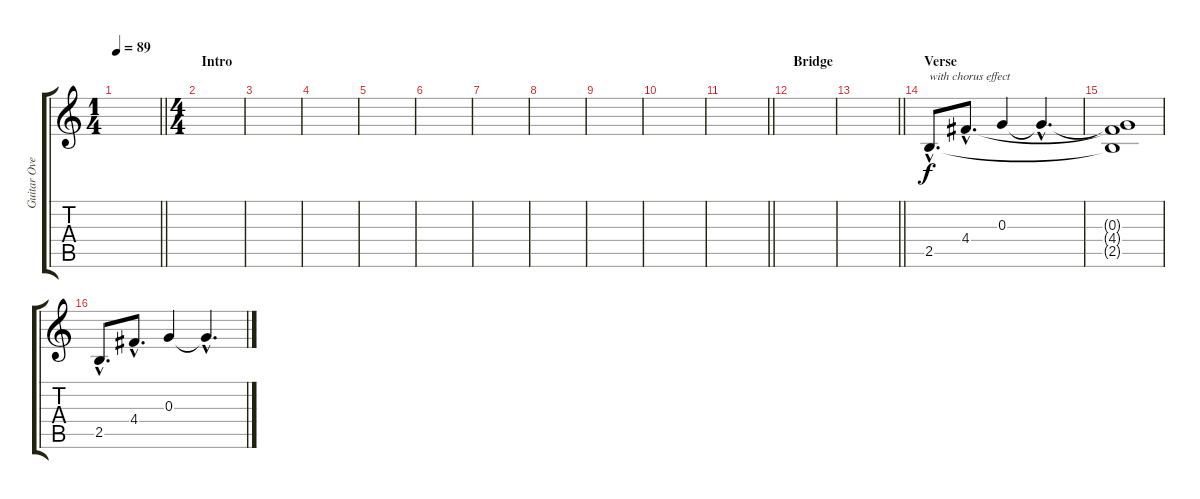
\track ("Guitar Overdub" "Guitar Ove") {instrument overdrivenguitar}
\staff {score tabs}
\tuning (E4 B3 G3 D3 A2 D2) {hide}
\ts (1 4)
\tempo 89
\clef g2
\barLineRight lightlight
\ks c
|
\ts (4 4)
\section ("" "Intro")
|
|
|
|
|
|
|
|
|
\barLineRight lightlight
|
\section ("" "Bridge")
|
\barLineRight lightlight
|
\section ("" "Verse")
2.5{hac}.8{d txt "with chorus effect"} 4.4{hac}.8{d} 0.3.4 0.3{hac t}.4{d} |
(0.3{t} 4.4{t} 2.5{t}).1 |
2.5{hac}.8{d} 4.4{hac}.8{d} 0.3.4 0.3{hac t}.4{d}
